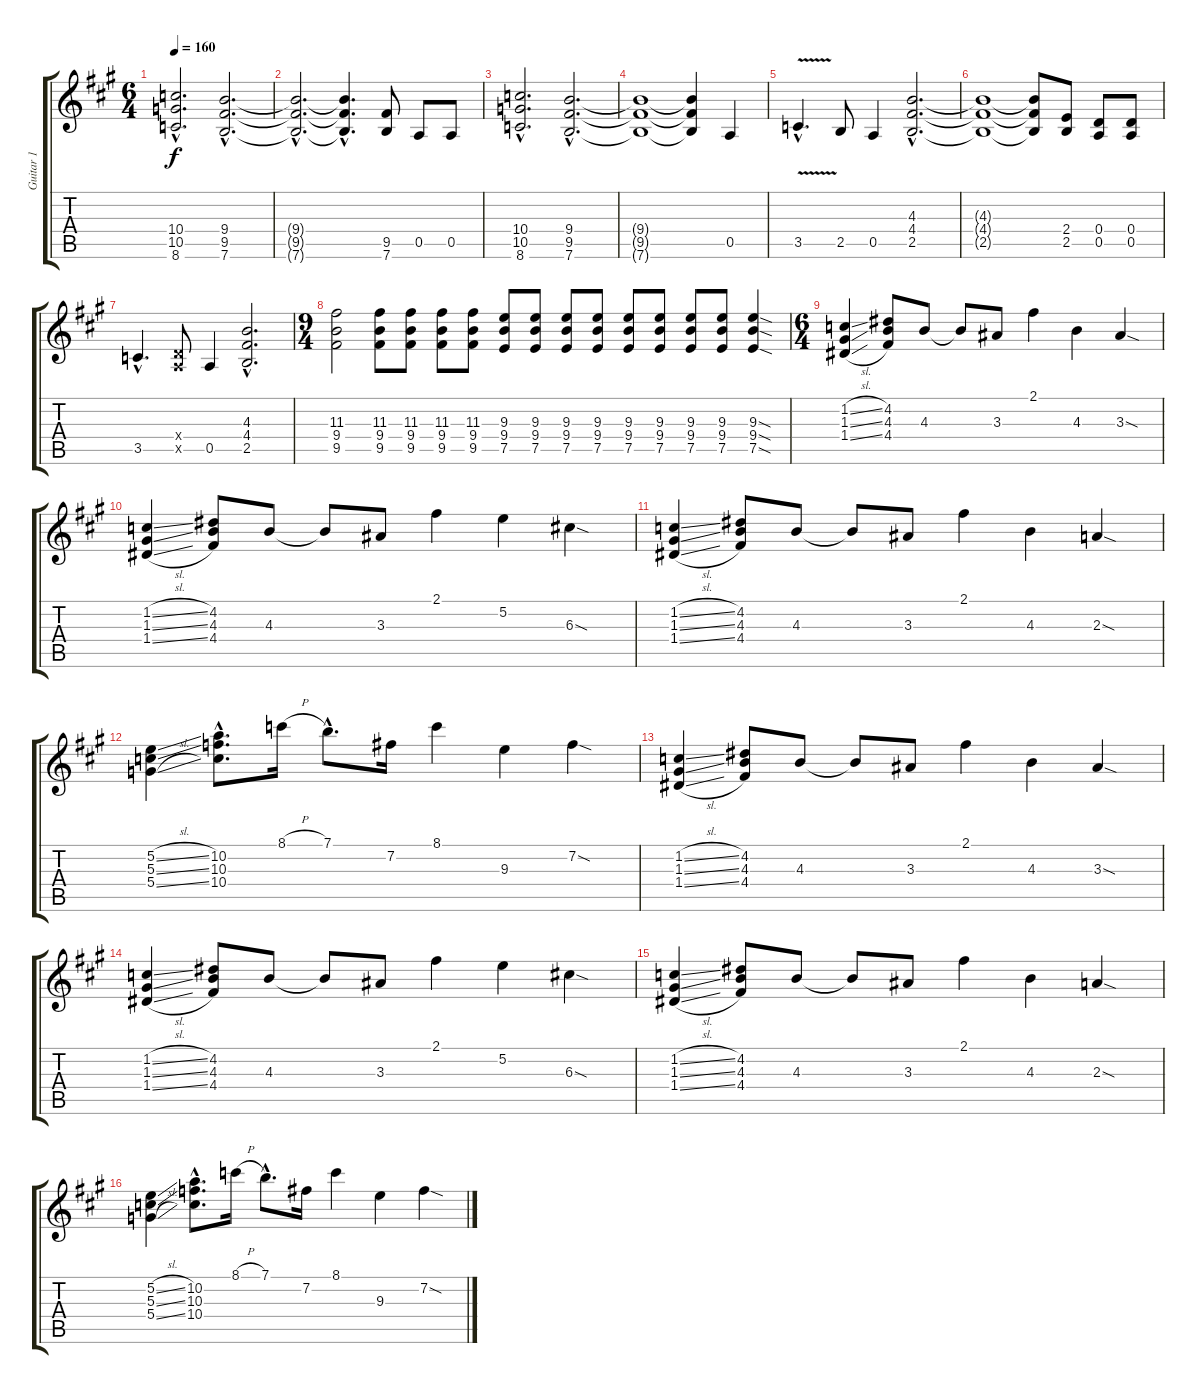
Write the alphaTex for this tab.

\track ("Guitar 1" "Guitar 1") {instrument overdrivenguitar}
\staff {score tabs}
\tuning (E4 B3 G3 D3 A2 E2) {hide}
\ts (6 4)
\tempo 160
\clef g2
\ks a
(10.4{hac} 10.5{hac} 8.6{hac}).2{d dy f instrument overdrivenguitar} (9.4{hac} 9.5{hac} 7.6{hac}).2{d} |
(9.4{hac t} 9.5{hac t} 7.6{hac t}).2{d} (9.4{hac t} 9.5{hac t} 7.6{hac t}).4{d} (9.5 7.6).8 0.5.8 0.5.8 |
(10.4{hac} 10.5{hac} 8.6{hac}).2{d} (9.4{hac} 9.5{hac} 7.6{hac}).2{d} |
(9.4{t} 9.5{t} 7.6{t}).1 (9.4{t} 9.5{t} 7.6{t}).4 0.5.4 |
3.5{v hac}.4{d} 2.5.8 0.5.4 (4.3{hac} 4.4{hac} 2.5{hac}).2{d} |
(4.3{t} 4.4{t} 2.5{t}).1 (4.3{t} 4.4{t} 2.5{t}).8 (2.4 2.5).8 (0.4 0.5).8 (0.4 0.5).8 |
3.5{hac}.4{d} (0.4{x} 0.5{x}).8 0.5.4 (4.3{hac} 4.4{hac} 2.5{hac}).2{d} |
\ts (9 4)
(11.3 9.4 9.5).2 (11.3 9.4 9.5).8 (11.3 9.4 9.5).8 (11.3 9.4 9.5).8 (11.3 9.4 9.5).8 (9.3 9.4 7.5).8 (9.3 9.4 7.5).8 (9.3 9.4 7.5).8 (9.3 9.4 7.5).8 (9.3 9.4 7.5).8 (9.3 9.4 7.5).8 (9.3 9.4 7.5).8 (9.3 9.4 7.5).8 (9.3{sod} 9.4{sod} 7.5{sod}).4 |
\ts (6 4)
(1.2{sl} 1.3{sl} 1.4{sl}).4 (4.2 4.3 4.4).8 4.3.8 4.3{t}.8 3.3.8 2.1.4 4.3.4 3.3{sod}.4 |
(1.2{sl} 1.3{sl} 1.4{sl}).4 (4.2 4.3 4.4).8 4.3.8 4.3{t}.8 3.3.8 2.1.4 5.2.4 6.3{sod}.4 |
(1.2{sl} 1.3{sl} 1.4{sl}).4 (4.2 4.3 4.4).8 4.3.8 4.3{t}.8 3.3.8 2.1.4 4.3.4 2.3{sod}.4 |
(5.2{sl} 5.3{sl} 5.4{sl}).4 (10.2{hac} 10.3{hac} 10.4{hac}).8{d} 8.1{h}.16 7.1{hac}.8{d} 7.2.16 8.1.4 9.3.4 7.2{sod}.4 |
(1.2{sl} 1.3{sl} 1.4{sl}).4 (4.2 4.3 4.4).8 4.3.8 4.3{t}.8 3.3.8 2.1.4 4.3.4 3.3{sod}.4 |
(1.2{sl} 1.3{sl} 1.4{sl}).4 (4.2 4.3 4.4).8 4.3.8 4.3{t}.8 3.3.8 2.1.4 5.2.4 6.3{sod}.4 |
(1.2{sl} 1.3{sl} 1.4{sl}).4 (4.2 4.3 4.4).8 4.3.8 4.3{t}.8 3.3.8 2.1.4 4.3.4 2.3{sod}.4 |
(5.2{sl} 5.3{sl} 5.4{sl}).4 (10.2{hac} 10.3{hac} 10.4{hac}).8{d} 8.1{h}.16 7.1{hac}.8{d} 7.2.16 8.1.4 9.3.4 7.2{sod}.4
